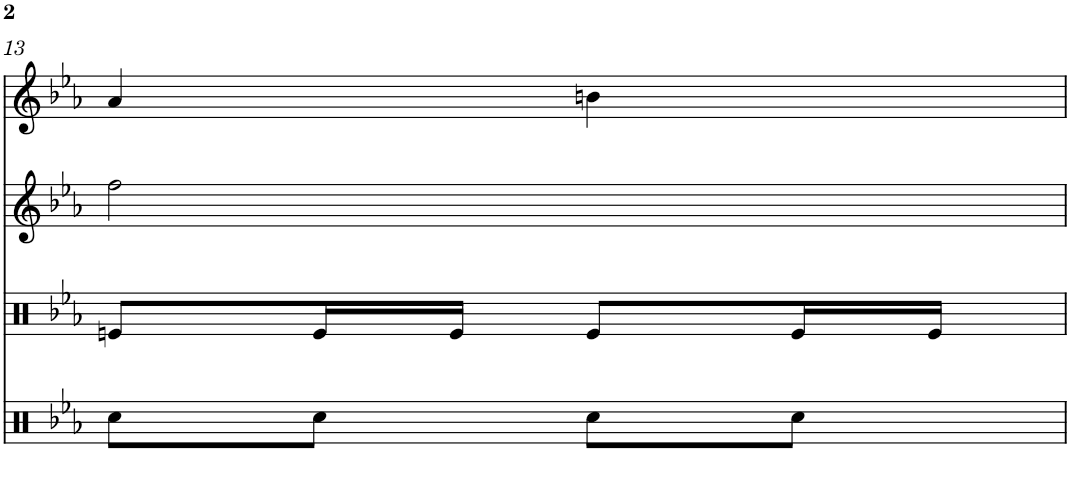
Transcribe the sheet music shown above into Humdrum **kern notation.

**kern	**kern	**kern	**kern
*part4	*part3	*part2	*part1
*staff4	*staff3	*staff2	*staff1
*I"Timbal fondo	*I"Timbal	*I"Gralla 2	*I"Gralla 1
!!LO:PB:g=z
*clefX	*clefX	*clefG2	*clefG2
*k[b-e-a-]	*k[b-e-a-]	*k[b-e-a-]	*k[b-e-a-]
*M2/4	*M2/4	*M2/4	*M2/4
=13	=13	=13	=13
8cc\L	8en/L	2ff\	4a-/
8cc\J	16e/L	.	.
.	16e/JJ	.	.
8cc\L	8e/L	.	4bn\
8cc\J	16e/L	.	.
.	16e/JJ	.	.
=	=	=	=
*-	*-	*-	*-
